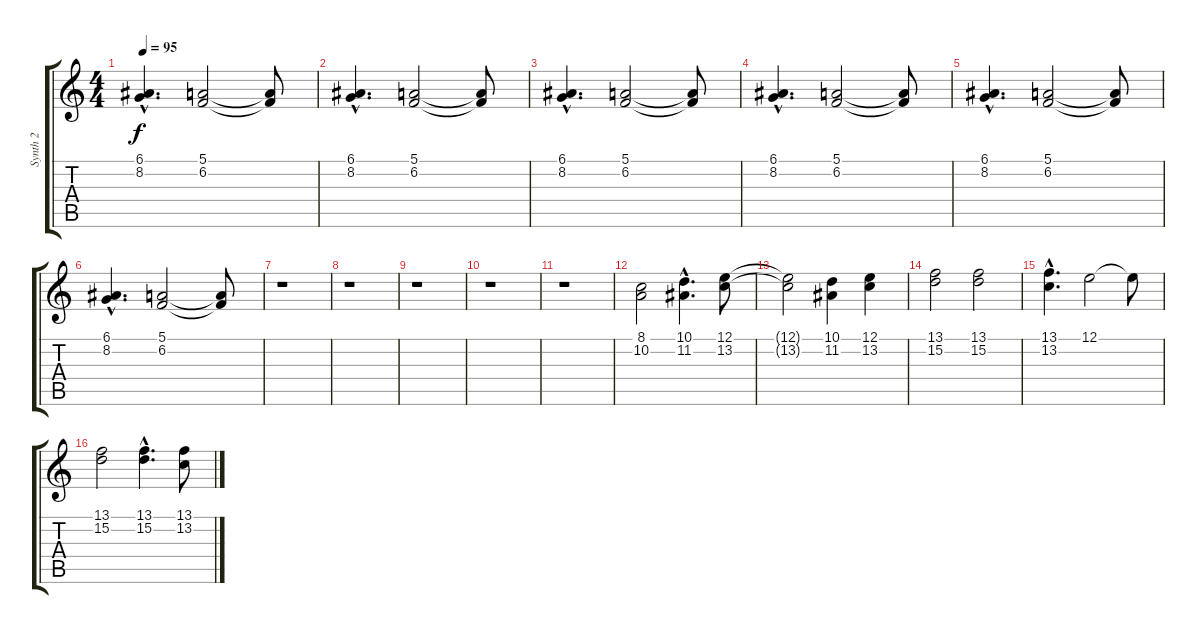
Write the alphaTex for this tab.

\track ("Synth 2" "Synth 2") {instrument synthbrass2}
\staff {score tabs}
\tuning (E4 B3 G3 D3 A2 E2) {hide}
\ts (4 4)
\tempo 95
\clef g2
\ks c
(6.1{hac} 8.2{hac}).4{d dy f} (5.1 6.2).2 (5.1{t} 6.2{t}).8 |
(6.1{hac} 8.2{hac}).4{d} (5.1 6.2).2 (5.1{t} 6.2{t}).8 |
(6.1{hac} 8.2{hac}).4{d} (5.1 6.2).2 (5.1{t} 6.2{t}).8 |
(6.1{hac} 8.2{hac}).4{d} (5.1 6.2).2 (5.1{t} 6.2{t}).8 |
(6.1{hac} 8.2{hac}).4{d} (5.1 6.2).2 (5.1{t} 6.2{t}).8 |
(6.1{hac} 8.2{hac}).4{d} (5.1 6.2).2 (5.1{t} 6.2{t}).8 |
r.1 |
r.1 |
r.1 |
r.1 |
r.1 |
(8.1 10.2).2 (10.1{hac} 11.2{hac}).4{d} (12.1 13.2).8 |
(12.1{t} 13.2{t}).2 (10.1 11.2).4 (12.1 13.2).4 |
(13.1 15.2).2 (13.1 15.2).2 |
(13.1{hac} 13.2).4{d} 12.1.2 12.1{t}.8 |
(13.1 15.2).2 (13.1{hac} 15.2{hac}).4{d} (13.1 13.2).8
